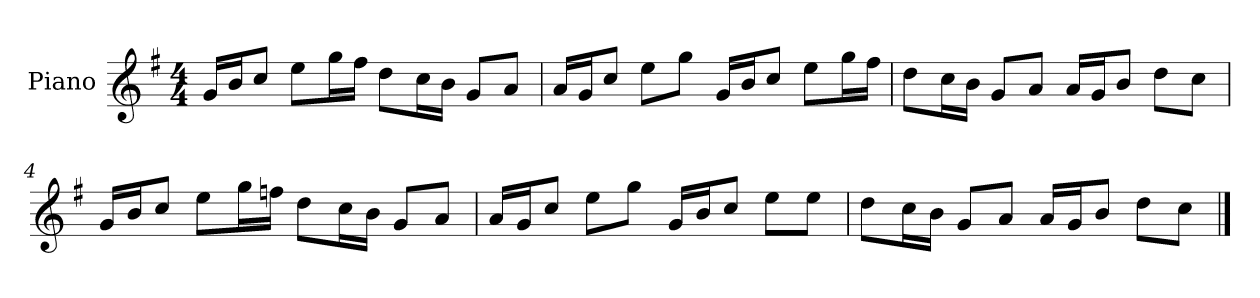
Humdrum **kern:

**kern
*part1
*staff1
*I"Piano
*I'P-no
*clefG2
*k[f#]
*M4/4
*MM90
=1
16g/LL
16b/J
8cc/J
8ee\L
16gg\L
16ff#\JJ
8dd\L
16cc\L
16b\JJ
8g/L
8a/J
=2
16a/LL
16g/J
8cc/J
8ee\L
8gg\J
16g/LL
16b/J
8cc/J
8ee\L
16gg\L
16ff#\JJ
=3
8dd\L
16cc\L
16b\JJ
8g/L
8a/J
16a/LL
16g/J
8b/J
8dd\L
8cc\J
!!LO:LB:g=z
=4
16g/LL
16b/J
8cc/J
8ee\L
16gg\L
16ffn\JJ
8dd\L
16cc\L
16b\JJ
8g/L
8a/J
=5
16a/LL
16g/J
8cc/J
8ee\L
8gg\J
16g/LL
16b/J
8cc/J
8ee\L
8ee\J
=6
8dd\L
16cc\L
16b\JJ
8g/L
8a/J
16a/LL
16g/J
8b/J
8dd\L
8cc\J
==
*-
